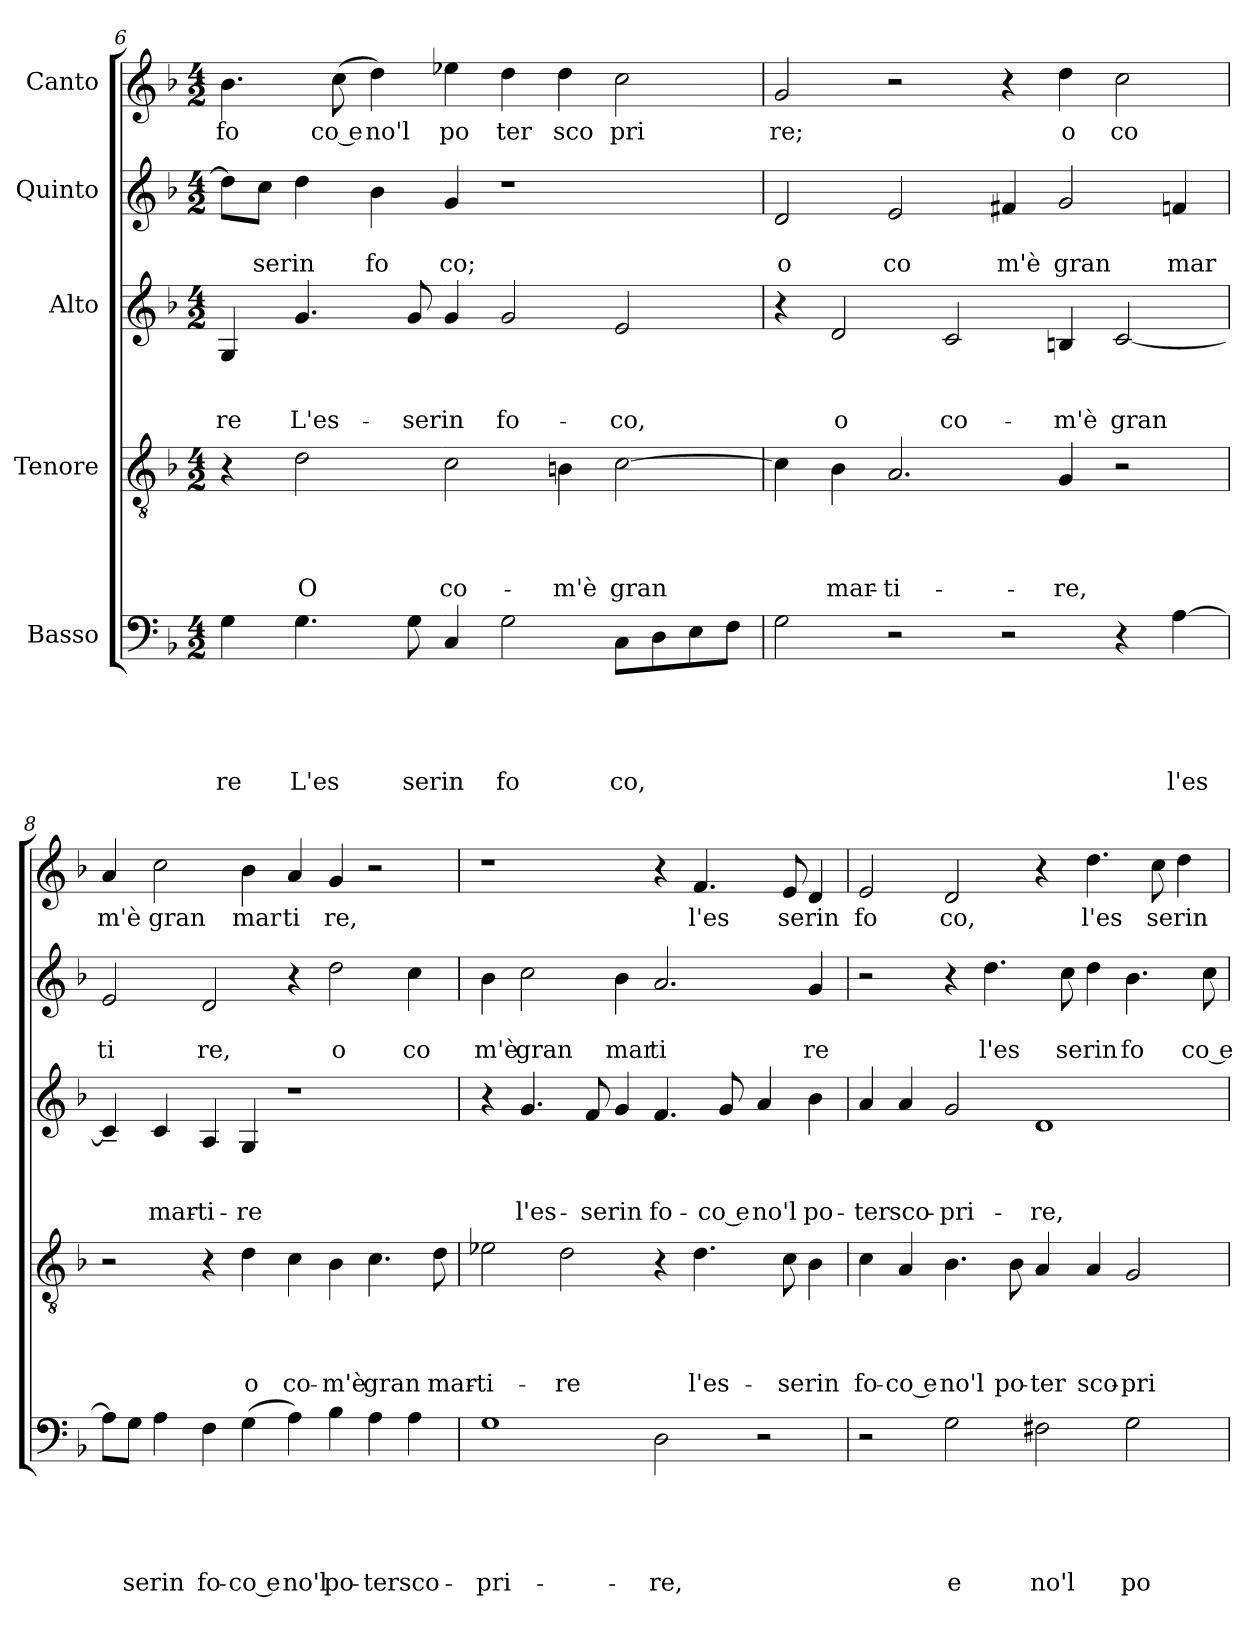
**kern	**text	**text	**text	**text	**text	**kern	**text	**text	**text	**text	**kern	**text	**text	**text	**kern	**text	**text	**kern	**text
*part5	*part5	*part5	*part5	*part5	*part5	*part4	*part4	*part4	*part4	*part4	*part3	*part3	*part3	*part3	*part2	*part2	*part2	*part1	*part1
*staff5	*staff5	*staff5	*staff5	*staff5	*staff5	*staff4	*staff4	*staff4	*staff4	*staff4	*staff3	*staff3	*staff3	*staff3	*staff2	*staff2	*staff2	*staff1	*staff1
*I"Basso	*	*	*	*	*	*I"Tenore	*	*	*	*	*I"Alto	*	*	*	*I"Quinto	*	*	*I"Canto	*
*clefF4	*	*	*	*	*	*clefGv2	*	*	*	*	*clefG2	*	*	*	*clefG2	*	*	*clefG2	*
*ITrd-3c-5	*	*	*	*	*	*ITrd-3c-5	*	*	*	*	*ITrd-3c-5	*	*	*	*	*	*	*	*
*k[b-e-]	*	*	*	*	*	*k[b-e-]	*	*	*	*	*k[b-e-]	*	*	*	*k[b-]	*	*	*k[b-]	*
*B-:	*	*	*	*	*	*B-:	*	*	*	*	*B-:	*	*	*	*F:	*	*	*F:	*
*M4/2	*	*	*	*	*	*M4/2	*	*	*	*	*M4/2	*	*	*	*M4/2	*	*	*M4/2	*
=6	=6	=6	=6	=6	=6	=6	=6	=6	=6	=6	=6	=6	=6	=6	=6	=6	=6	=6	=6
!	!	!	!	!	!LO:LY:b	!	!	!	!	!	!	!	!	!LO:LY:b	!	!	!	!	!LO:LY:b
4c\	.	.	.	.	re	4r	.	.	.	.	4c/	.	.	-re	8dd\L]	.	.	4.b-\	fo
!	!	!	!	!	!	!	!	!	!	!	!	!	!	!	!	!	!LO:LY:b	!	!
.	.	.	.	.	.	.	.	.	.	.	.	.	.	.	8cc\J	.	serin	.	.
!	!	!	!	!	!LO:LY:b	!	!	!	!	!LO:LY:b	!	!	!	!LO:LY:b	!	!	!	!	!
4.c\	.	.	.	.	L'es	2g\	.	.	.	O	4.cc/	.	.	L'es-	4dd\	.	.	.	.
!	!	!	!	!	!	!	!	!	!	!	!	!	!	!	!	!	!	!	!LO:LY:b:rj
.	.	.	.	.	.	.	.	.	.	.	.	.	.	.	.	.	.	(<8cc\	co e
!	!	!	!	!	!	!	!	!	!	!	!	!	!	!	!	!	!LO:LY:b	!	!LO:LY:b
.	.	.	.	.	.	.	.	.	.	.	.	.	.	.	4b-\	.	fo	4dd\)	no'l
!	!	!	!	!	!LO:LY:b	!	!	!	!	!	!	!	!	!LO:LY:b	!	!	!	!	!
8c\	.	.	.	.	serin	.	.	.	.	.	8cc/	.	.	-serin	.	.	.	.	.
!	!	!	!	!	!	!	!	!	!	!LO:LY:b	!	!	!	!	!	!	!LO:LY:b	!	!LO:LY:b
4F/	.	.	.	.	.	2f\	.	.	.	co-	4cc/	.	.	.	4g/	.	co;	4ee-X\	po
!	!	!	!	!	!LO:LY:b	!	!	!	!	!	!	!	!	!LO:LY:b	!	!	!	!	!LO:LY:b
2c\	.	.	.	.	fo	.	.	.	.	.	2cc/	.	.	fo-	1r	.	.	4dd\	ter
!	!	!	!	!	!	!	!	!	!	!LO:LY:b	!	!	!	!	!	!	!	!	!LO:LY:b
.	.	.	.	.	.	4en\	.	.	.	-m'è	.	.	.	.	.	.	.	4dd\	sco
!	!	!	!	!	!LO:LY:b	!	!	!	!	!LO:LY:b	!	!	!	!LO:LY:b	!	!	!	!	!LO:LY:b
8F\L	.	.	.	.	co,	[>2f\	.	.	.	gran	2a/	.	.	-co,	.	.	.	2cc\	pri
8G\	.	.	.	.	.	.	.	.	.	.	.	.	.	.	.	.	.	.	.
8A\	.	.	.	.	.	.	.	.	.	.	.	.	.	.	.	.	.	.	.
8B-\J	.	.	.	.	.	.	.	.	.	.	.	.	.	.	.	.	.	.	.
=7	=7	=7	=7	=7	=7	=7	=7	=7	=7	=7	=7	=7	=7	=7	=7	=7	=7	=7	=7
!	!	!	!	!	!	!	!	!	!	!	!	!	!	!	!	!	!LO:LY:b	!	!LO:LY:b
2c\	.	.	.	.	.	4f\]	.	.	.	.	4r	.	.	.	2d/	.	o	2g/	re;
!	!	!	!	!	!	!	!	!	!	!LO:LY:b	!	!	!	!LO:LY:b	!	!	!	!	!
.	.	.	.	.	.	4e-\	.	.	.	mar-	2g/	.	.	o	.	.	.	.	.
!	!	!	!	!	!	!	!	!	!	!LO:LY:b	!	!	!	!	!	!	!LO:LY:b	!	!
2r	.	.	.	.	.	2.d/	.	.	.	-ti-	.	.	.	.	2e/	.	co	2r	.
!	!	!	!	!	!	!	!	!	!	!	!	!	!	!LO:LY:b	!	!	!	!	!
.	.	.	.	.	.	.	.	.	.	.	2f/	.	.	co-	.	.	.	.	.
!	!	!	!	!	!	!	!	!	!	!	!	!	!	!	!	!	!LO:LY:b	!	!
2r	.	.	.	.	.	.	.	.	.	.	.	.	.	.	4f#X/	.	m'è	4r	.
!	!	!	!	!	!	!	!	!	!	!LO:LY:b	!	!	!	!LO:LY:b	!	!	!LO:LY:b	!	!LO:LY:b
.	.	.	.	.	.	4c/	.	.	.	-re,	4en/	.	.	-m'è	2g/	.	gran	4dd\	o
!	!	!	!	!	!	!	!	!	!	!	!	!	!	!LO:LY:b	!	!	!	!	!LO:LY:b
4r	.	.	.	.	.	2r	.	.	.	.	[<2f/	.	.	gran	.	.	.	2cc\	co
!	!	!	!	!	!LO:LY:b	!	!	!	!	!	!	!	!	!	!	!	!LO:LY:b	!	!
[<4d\	.	.	.	.	l'es	.	.	.	.	.	.	.	.	.	4fn/	.	mar	.	.
!!LO:LB:g=z
=8	=8	=8	=8	=8	=8	=8	=8	=8	=8	=8	=8	=8	=8	=8	=8	=8	=8	=8	=8
!	!	!	!	!	!	!	!	!	!	!	!	!	!	!	!	!	!LO:LY:b	!	!LO:LY:b
8d\L]	.	.	.	.	.	2r	.	.	.	.	4f~</]	.	.	.	2e/	.	ti	4a/	m'è
!	!	!	!	!	!LO:LY:b	!	!	!	!	!	!	!	!	!	!	!	!	!	!
8c\J	.	.	.	.	serin	.	.	.	.	.	.	.	.	.	.	.	.	.	.
!	!	!	!	!	!	!	!	!	!	!	!	!	!	!LO:LY:b	!	!	!	!	!LO:LY:b
4d\	.	.	.	.	.	.	.	.	.	.	4f/	.	.	mar-	.	.	.	2cc\	gran
!	!	!	!	!	!LO:LY:b	!	!	!	!	!	!	!	!	!LO:LY:b	!	!	!LO:LY:b	!	!
4B-\	.	.	.	.	fo-	4r	.	.	.	.	4d/	.	.	-ti-	2d/	.	re,	.	.
!	!	!	!	!	!LO:LY:b:rj	!	!	!	!	!LO:LY:b	!	!	!	!LO:LY:b	!	!	!	!	!LO:LY:b
(<4c\	.	.	.	.	-co e	4g\	.	.	.	o	4c/	.	.	-re	.	.	.	4b-\	mar
!	!	!	!	!	!LO:LY:b	!	!	!	!	!LO:LY:b	!	!	!	!	!	!	!	!	!LO:LY:b
4d\)	.	.	.	.	no'l	4f\	.	.	.	co-	1r	.	.	.	4r	.	.	4a/	ti
!	!	!	!	!	!LO:LY:b	!	!	!	!	!LO:LY:b	!	!	!	!	!	!	!LO:LY:b	!	!LO:LY:b
4e-\	.	.	.	.	po-	4e-\	.	.	.	-m'è	.	.	.	.	2dd\	.	o	4g/	re,
!	!	!	!	!	!LO:LY:b	!	!	!	!	!LO:LY:b	!	!	!	!	!	!	!	!	!
4d\	.	.	.	.	-tersco-	4.f\	.	.	.	gran	.	.	.	.	.	.	.	2r	.
!	!	!	!	!	!	!	!	!	!	!	!	!	!	!	!	!	!LO:LY:b	!	!
4d\	.	.	.	.	.	.	.	.	.	.	.	.	.	.	4cc\	.	co	.	.
!	!	!	!	!	!	!	!	!	!	!LO:LY:b	!	!	!	!	!	!	!	!	!
.	.	.	.	.	.	8g\	.	.	.	mar-	.	.	.	.	.	.	.	.	.
=9	=9	=9	=9	=9	=9	=9	=9	=9	=9	=9	=9	=9	=9	=9	=9	=9	=9	=9	=9
!	!	!	!	!	!LO:LY:b	!	!	!	!	!LO:LY:b	!	!	!	!	!	!	!LO:LY:b	!	!
1c	.	.	.	.	-pri-	2a-X\	.	.	.	-ti-	4r	.	.	.	4b-\	.	m'è	1r	.
!	!	!	!	!	!	!	!	!	!	!	!	!	!	!LO:LY:b	!	!	!LO:LY:b	!	!
.	.	.	.	.	.	.	.	.	.	.	4.cc/	.	.	l'es-	2cc\	.	gran	.	.
!	!	!	!	!	!	!	!	!	!	!LO:LY:b	!	!	!	!	!	!	!	!	!
.	.	.	.	.	.	2g\	.	.	.	-re	.	.	.	.	.	.	.	.	.
!	!	!	!	!	!	!	!	!	!	!	!	!	!	!LO:LY:b	!	!	!	!	!
.	.	.	.	.	.	.	.	.	.	.	8b-/	.	.	-serin	.	.	.	.	.
!	!	!	!	!	!	!	!	!	!	!	!	!	!	!	!	!	!LO:LY:b	!	!
.	.	.	.	.	.	.	.	.	.	.	4cc/	.	.	.	4b-\	.	mar	.	.
!	!	!	!	!	!LO:LY:b	!	!	!	!	!	!	!	!	!LO:LY:b	!	!	!LO:LY:b	!	!
2G\	.	.	.	.	-re,	4r	.	.	.	.	4.b-/	.	.	fo-	2.a/	.	ti	4r	.
!	!	!	!	!	!	!	!	!	!	!LO:LY:b	!	!	!	!	!	!	!	!	!LO:LY:b
.	.	.	.	.	.	4.g\	.	.	.	l'es-	.	.	.	.	.	.	.	4.f/	l'es
!	!	!	!	!	!	!	!	!	!	!	!	!	!	!LO:LY:b:rj	!	!	!	!	!
.	.	.	.	.	.	.	.	.	.	.	8cc/	.	.	-co e	.	.	.	.	.
!	!	!	!	!	!	!	!	!	!	!	!	!	!	!LO:LY:b	!	!	!	!	!
2r	.	.	.	.	.	.	.	.	.	.	4dd/	.	.	no'l	.	.	.	.	.
!	!	!	!	!	!	!	!	!	!	!LO:LY:b	!	!	!	!	!	!	!	!	!LO:LY:b
.	.	.	.	.	.	8f\	.	.	.	-serin	.	.	.	.	.	.	.	8e/	serin
!	!	!	!	!	!	!	!	!	!	!	!	!	!	!LO:LY:b	!	!	!LO:LY:b	!	!
.	.	.	.	.	.	4e-\	.	.	.	.	4ee-\	.	.	po-	4g/	.	re	4d/	.
=10	=10	=10	=10	=10	=10	=10	=10	=10	=10	=10	=10	=10	=10	=10	=10	=10	=10	=10	=10
!	!	!	!	!	!	!	!	!	!	!LO:LY:b	!	!	!	!LO:LY:b	!	!	!	!	!LO:LY:b
2r	.	.	.	.	.	4f\	.	.	.	fo-	4dd/	.	.	-ter	2r	.	.	2e/	fo
!	!	!	!	!	!	!	!	!	!	!LO:LY:b:rj	!	!	!	!LO:LY:b	!	!	!	!	!
.	.	.	.	.	.	4d/	.	.	.	-co e	4dd/	.	.	sco-	.	.	.	.	.
!	!	!	!	!	!LO:LY:b	!	!	!	!	!LO:LY:b	!	!	!	!LO:LY:b	!	!	!	!	!LO:LY:b
2c\	.	.	.	.	e	4.e-\	.	.	.	no'l	2cc/	.	.	-pri-	4r	.	.	2d/	co,
!	!	!	!	!	!	!	!	!	!	!	!	!	!	!	!	!	!LO:LY:b	!	!
.	.	.	.	.	.	.	.	.	.	.	.	.	.	.	4.dd\	.	l'es	.	.
!	!	!	!	!	!	!	!	!	!	!LO:LY:b	!	!	!	!	!	!	!	!	!
.	.	.	.	.	.	8e-\	.	.	.	po-	.	.	.	.	.	.	.	.	.
!	!	!	!	!	!LO:LY:b	!	!	!	!	!LO:LY:b	!	!	!	!LO:LY:b	!	!	!	!	!
2Bn\	.	.	.	.	no'l	4d/	.	.	.	-ter	1g	.	.	-re,	.	.	.	4r	.
!	!	!	!	!	!	!	!	!	!	!	!	!	!	!	!	!	!LO:LY:b	!	!
.	.	.	.	.	.	.	.	.	.	.	.	.	.	.	8cc\	.	serin	.	.
!	!	!	!	!	!	!	!	!	!	!LO:LY:b	!	!	!	!	!	!	!	!	!LO:LY:b
.	.	.	.	.	.	4d/	.	.	.	sco-	.	.	.	.	4dd\	.	.	4.dd\	l'es
!	!	!	!	!	!LO:LY:b	!	!	!	!	!LO:LY:b	!	!	!	!	!	!	!LO:LY:b	!	!
2c\	.	.	.	.	po-	2c/	.	.	.	-pri-	.	.	.	.	4.b-\	.	fo	.	.
!	!	!	!	!	!	!	!	!	!	!	!	!	!	!	!	!	!	!	!LO:LY:b
.	.	.	.	.	.	.	.	.	.	.	.	.	.	.	.	.	.	8cc\	serin
.	.	.	.	.	.	.	.	.	.	.	.	.	.	.	.	.	.	4dd\	.
!	!	!	!	!	!	!	!	!	!	!	!	!	!	!	!	!	!LO:LY:b:rj	!	!
.	.	.	.	.	.	.	.	.	.	.	.	.	.	.	8cc\	.	co e	.	.
=	=	=	=	=	=	=	=	=	=	=	=	=	=	=	=	=	=	=	=
*-	*-	*-	*-	*-	*-	*-	*-	*-	*-	*-	*-	*-	*-	*-	*-	*-	*-	*-	*-
